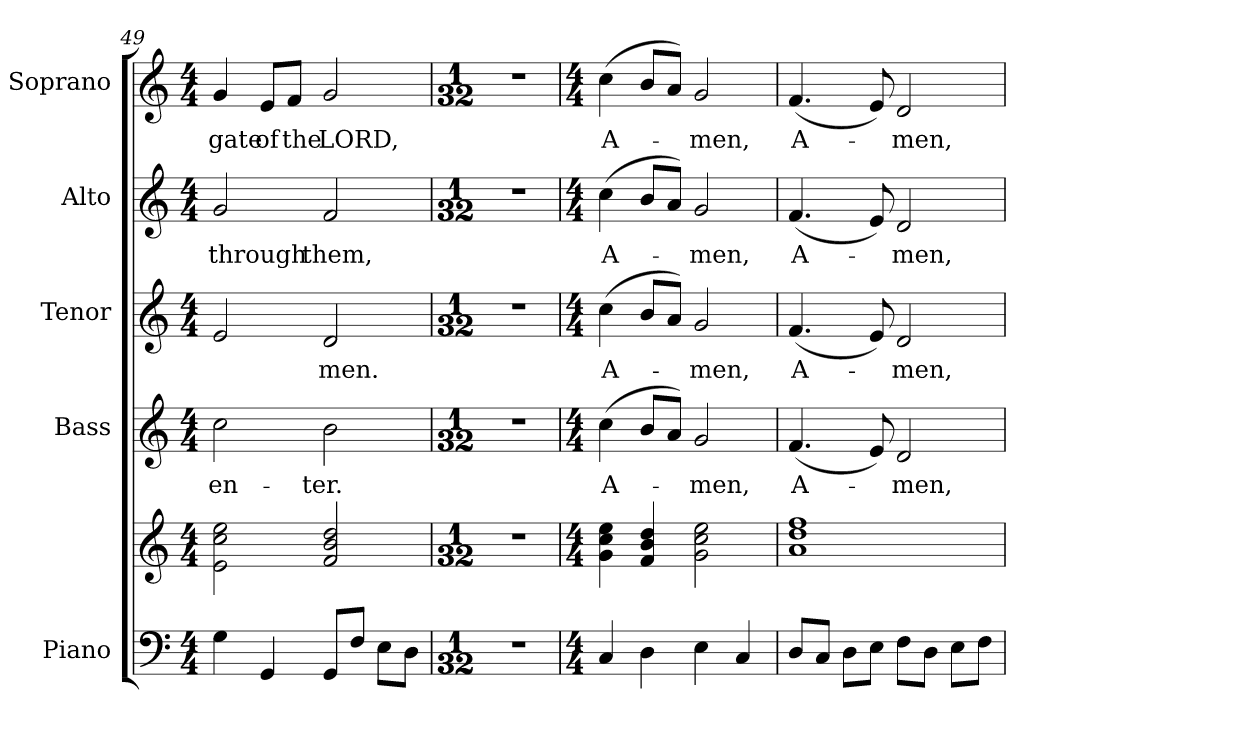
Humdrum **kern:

**kern	**kern	**kern	**text	**kern	**text	**kern	**text	**kern	**text
*part5	*part5	*part4	*part4	*part3	*part3	*part2	*part2	*part1	*part1
*staff6	*staff5	*staff4	*staff4	*staff3	*staff3	*staff2	*staff2	*staff1	*staff1
*I"Piano	*	*I"Bass	*	*I"Tenor	*	*I"Alto	*	*I"Soprano	*
*I'Pno.	*	*	*	*	*	*	*	*	*
!!LO:PB:g=z
*clefF4	*clefG2	*clefG2	*	*clefG2	*	*clefG2	*	*clefG2	*
*k[]	*k[]	*k[]	*	*k[]	*	*k[]	*	*k[]	*
*C:	*C:	*C:	*	*C:	*	*C:	*	*C:	*
*M4/4	*M4/4	*M4/4	*	*M4/4	*	*M4/4	*	*M4/4	*
=49	=49	=49	=49	=49	=49	=49	=49	=49	=49
!	!	!	!LO:LY:b:color=#000000	!	!	!	!	!	!
!	!	!	!	!	!	!	!LO:LY:b:color=#000000	!	!
!	!	!	!	!	!	!	!	!	!LO:LY:b:color=#000000
4Gi\	2ei\ 2cci 2eei	2cci\	en-	2ei/	.	2gi/	through	4gi/	gate
!	!	!	!	!	!	!	!	!	!LO:LY:b:color=#000000
4GGi/	.	.	.	.	.	.	.	8ei/L	of
!	!	!	!	!	!	!	!	!	!LO:LY:b:color=#000000
.	.	.	.	.	.	.	.	8fi/J	the
!	!	!	!LO:LY:b:color=#000000	!	!	!	!	!	!
!	!	!	!	!	!LO:LY:b:color=#000000	!	!	!	!
!	!	!	!	!	!	!	!LO:LY:b:color=#000000	!	!
!	!	!	!	!	!	!	!	!	!LO:LY:b:color=#000000
8GGi/L	2fi/ 2bi 2ddi	2bi\	-ter.	2di/	-men.	2fi/	them,	2gi/	LORD,
8Fi/J	.	.	.	.	.	.	.	.	.
8Ei\L	.	.	.	.	.	.	.	.	.
8Di\J	.	.	.	.	.	.	.	.	.
=50	=50	=50	=50	=50	=50	=50	=50	=50	=50
*M1/32	*M1/32	*M1/32	*	*M1/32	*	*M1/32	*	*M1/32	*
!LO:N:vis=1	!LO:N:vis=1	!LO:N:vis=1	!	!LO:N:vis=1	!	!LO:N:vis=1	!	!LO:N:vis=1	!
32r	32r	32r	.	32r	.	32r	.	32r	.
!!LO:PB:g=z
=51	=51	=51	=51	=51	=51	=51	=51	=51	=51
*M4/4	*M4/4	*M4/4	*	*M4/4	*	*M4/4	*	*M4/4	*
!	!	!	!LO:LY:b:color=#000000	!	!	!	!	!	!
!	!	!	!	!	!LO:LY:b:color=#000000	!	!	!	!
!	!	!	!	!	!	!	!LO:LY:b:color=#000000	!	!
!	!	!	!	!	!	!	!	!	!LO:LY:b:color=#000000
4Ci/	4gi\ 4cci 4eei	(4cci\	A-	(4cci\	A-	(4cci\	A-	(4cci\	A-
4Di\	4fi/ 4bi 4ddi	8bi/L	.	8bi/L	.	8bi/L	.	8bi/L	.
.	.	8ai/J)	.	8ai/J)	.	8ai/J)	.	8ai/J)	.
!	!	!	!LO:LY:b:color=#000000	!	!	!	!	!	!
!	!	!	!	!	!LO:LY:b:color=#000000	!	!	!	!
!	!	!	!	!	!	!	!LO:LY:b:color=#000000	!	!
!	!	!	!	!	!	!	!	!	!LO:LY:b:color=#000000
4Ei\	2gi\ 2cci 2eei	2gi/	-men,	2gi/	-men,	2gi/	-men,	2gi/	-men,
4Ci/	.	.	.	.	.	.	.	.	.
=52	=52	=52	=52	=52	=52	=52	=52	=52	=52
!	!	!	!LO:LY:b:color=#000000	!	!	!	!	!	!
!	!	!	!	!	!LO:LY:b:color=#000000	!	!	!	!
!	!	!	!	!	!	!	!LO:LY:b:color=#000000	!	!
!	!	!	!	!	!	!	!	!	!LO:LY:b:color=#000000
8Di/L	1ai 1ddi 1ffi	(4.fi/	A-	(4.fi/	A-	(4.fi/	A-	(4.fi/	A-
8Ci/J	.	.	.	.	.	.	.	.	.
8Di\L	.	.	.	.	.	.	.	.	.
8Ei\J	.	8ei/)	.	8ei/)	.	8ei/)	.	8ei/)	.
!	!	!	!LO:LY:b:color=#000000	!	!	!	!	!	!
!	!	!	!	!	!LO:LY:b:color=#000000	!	!	!	!
!	!	!	!	!	!	!	!LO:LY:b:color=#000000	!	!
!	!	!	!	!	!	!	!	!	!LO:LY:b:color=#000000
8Fi\L	.	2di/	-men,	2di/	-men,	2di/	-men,	2di/	-men,
8Di\J	.	.	.	.	.	.	.	.	.
8Ei\L	.	.	.	.	.	.	.	.	.
8Fi\J	.	.	.	.	.	.	.	.	.
=	=	=	=	=	=	=	=	=	=
*-	*-	*-	*-	*-	*-	*-	*-	*-	*-
